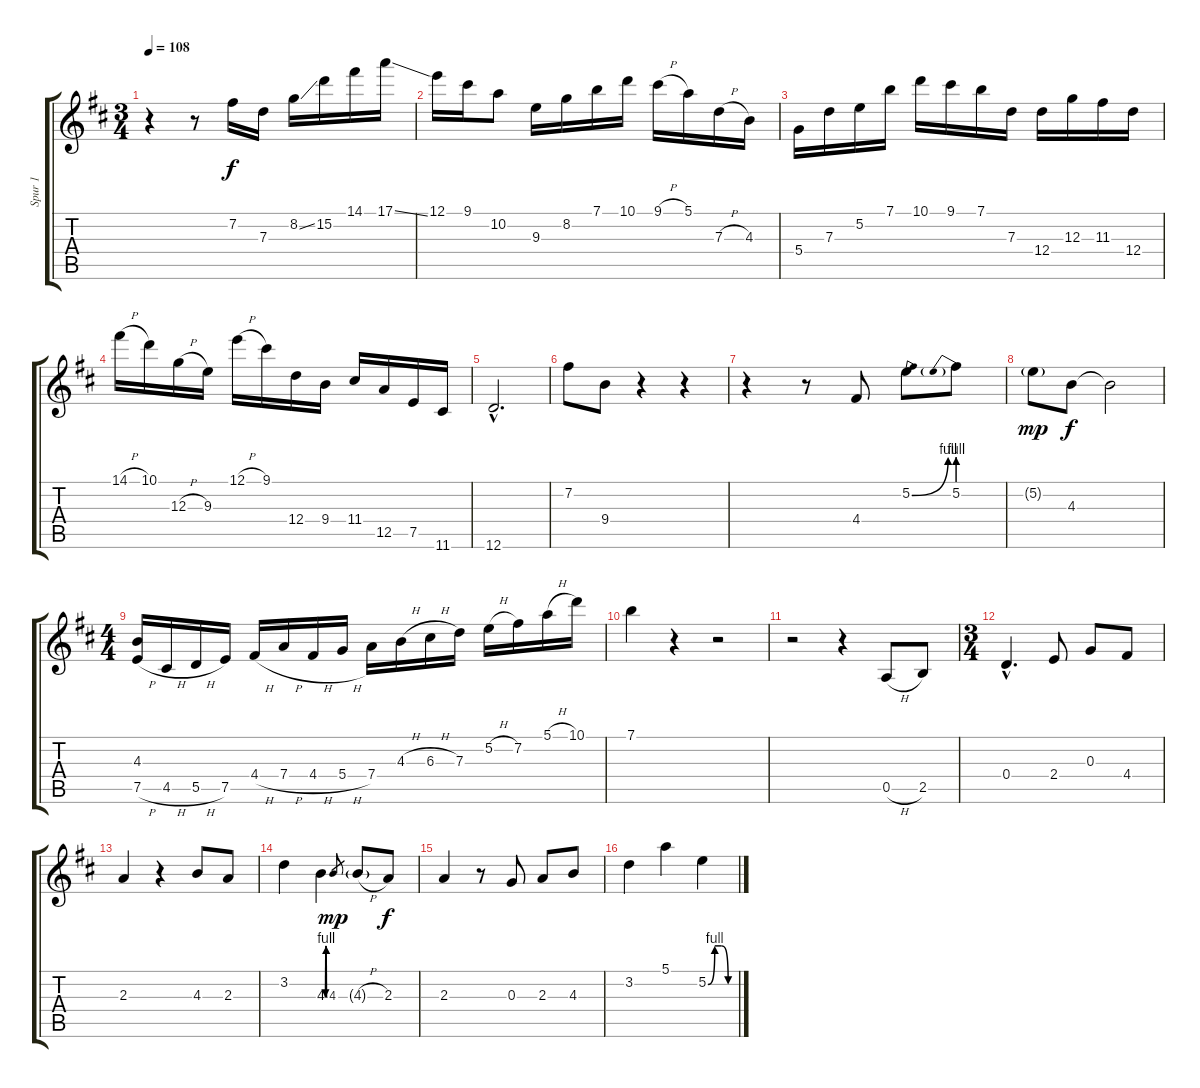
\track ("Spur 1" "Spur 1") {instrument acousticguitarnylon}
\staff {score tabs}
\tuning (E4 B3 G3 D3 A2 D2) {hide}
\ts (3 4)
\tempo 108
\clef g2
\ks d
r.4{dy f} r.8 7.2.16 7.3.16 8.2{ss}.16 15.2.16 14.1.16 17.1{ss}.16 |
12.1.16 9.1.16 10.2.8 9.3.16 8.2.16 7.1.16 10.1.16 9.1{h}.16 5.1.16 7.3{h}.16 4.3.16 |
5.4.16 7.3.16 5.2.16 7.1.16 10.1.16 9.1.16 7.1.16 7.3.16 12.4.16 12.3.16 11.3.16 12.4.16 |
14.1{h}.16 10.1.16 12.3{h}.16 9.3.16 12.1{h}.16 9.1.16 12.4.16 9.4.16 11.4.16 12.5.16 7.5.16 11.6.16 |
12.6{hac}.2{d} |
7.2.8 9.4.8 r.4 r.4 |
r.4 r.8 4.4.8 5.2{be (bend 0 0 60 4)}.8 5.2{be (prebend 0 4 60 4)}.8 |
5.2{g}.8{dy mp} 4.3.8{dy f} 4.3{t}.2 |
\ts (4 4)
(4.3 7.5{h}).16 4.5{h}.16 5.5{h}.16 7.5.16 4.4{h}.16 7.4{h}.16 4.4{h}.16 5.4{h}.16 7.4.16 4.3{h}.16 6.3{h}.16 7.3.16 5.2{h}.16 7.2.16 5.1{h}.16 10.1.16 |
7.1.4 r.4 r.2 |
r.2 r.4 0.5{h}.8 2.5.8 |
\ts (3 4)
0.4{hac}.4{d volume 15 instrument distortionguitar} 2.4.8 0.3.8 4.4.8 |
2.3.4 r.4 4.3.8 2.3.8 |
3.2.4 4.3{be (custom 0 0 15 4 30 4 45 0 60 0)}.4 4.3.8{gr dy mp} 4.3{h g}.8 2.3.8{dy f} |
2.3.4 r.8 0.3.8 2.3.8 4.3.8 |
3.2.4 5.1.4 5.2{be (custom 0 0 15 4 30 4 45 0 60 0)}.4
